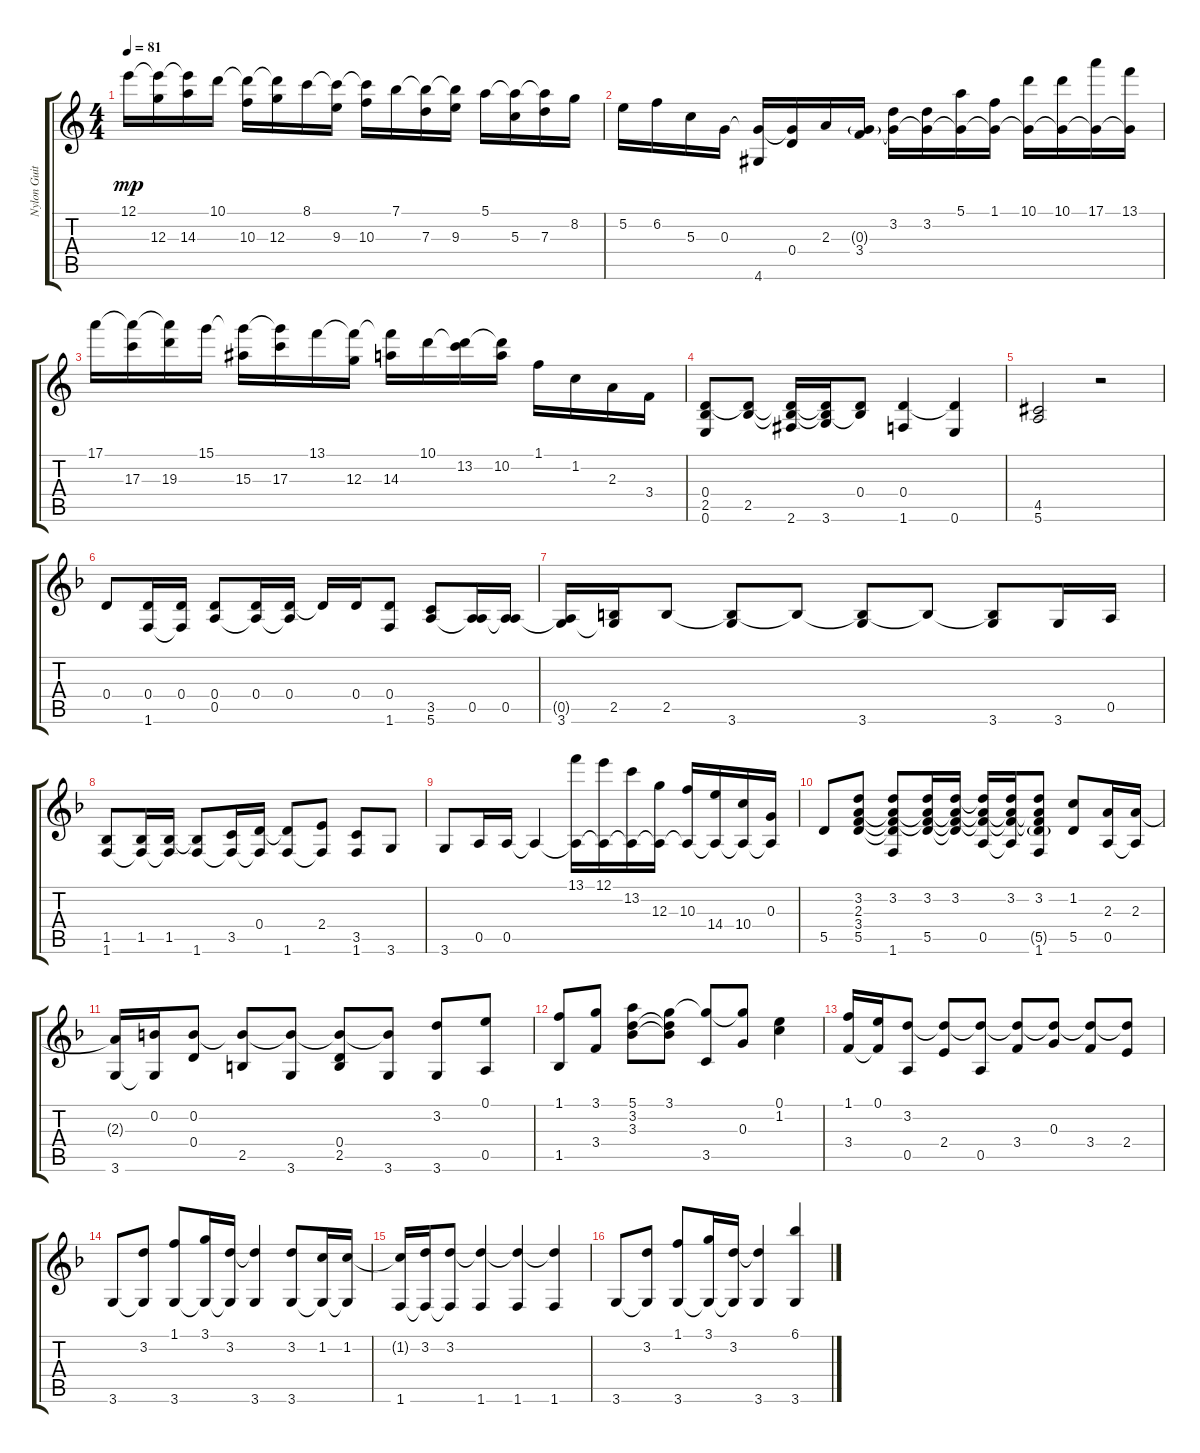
\track ("Nylon Guitar" "Nylon Guit") {instrument acousticguitarnylon}
\staff {score tabs}
\tuning (E4 B3 G3 D3 A2 E2) {hide}
\ts (4 4)
\tempo 81
\clef g2
\ks c
12.1.16{dy mp instrument acousticguitarnylon} (12.1{t} 12.3).16 (12.1{t} 14.3).16 10.1.16 (10.1{t} 10.3).16 (10.1{t} 12.3).16 8.1.16 (8.1{t} 9.3).16 (8.1{t} 10.3).16 7.1.16 (7.1{t} 7.3).16 (7.1{t} 9.3).16 5.1.16 (5.1{t} 5.3).16 (5.1{t} 7.3).16 8.2.16 |
5.2.16 6.2.16 5.3.16 0.3.16 (0.3{t} 4.6).16 (0.3{t} 0.4).16 2.3.16 (0.3{g} 3.4).16 (3.2 0.3{t}).16 (3.2 0.3{t}).16 (5.1 0.3{t}).16 (1.1 0.3{t}).16 (10.1 0.3{t}).16 (10.1 0.3{t}).16 (17.1 0.3{t}).16 (13.1 0.3{t}).16 |
17.1.16 (17.1{t} 17.3).16 (17.1{t} 19.3).16 15.1.16 (15.1{t} 15.3).16 (15.1{t} 17.3).16 13.1.16 (13.1{t} 12.3).16 (13.1{t} 14.3).16 10.1.16 (10.1{t} 13.2).16 (10.1{t} 10.2).16 1.1.16 1.2.16 2.3.16 3.4.16 |
(0.4 2.5 0.6).8 (0.4{t} 2.5).8 (0.4{t} 2.5{t} 2.6).16 (0.4{t} 2.5{t} 3.6).16 (0.4 2.5{t}).8 (0.4 1.6).4 (0.4{t} 0.6).4 |
(4.5 5.6).2 r.2 |
\ks f
0.4.8 (0.4 1.6).16 (0.4 1.6{t}).16 (0.4 0.5).8 (0.4 0.5{t}).16 (0.4 0.5{t}).16 0.4{t}.16 0.4.16 (0.4 1.6).8 (3.5 5.6).8 (0.5 5.6{t}).16 (0.5 5.6{t}).16 |
(0.5{t} 3.6).16 (2.5 3.6{t}).16 2.5.8 (2.5{t} 3.6).8 2.5{t}.8 (2.5{t} 3.6).8 2.5{t}.8 (2.5{t} 3.6).8 3.6.16 0.5.16 |
(1.5 1.6).8 (1.5 1.6{t}).16 (1.5 1.6{t}).16 (1.5{t} 1.6).8 (3.5 1.6{t}).16 (0.4 1.6{t}).16 (0.4{t} 1.6).8 (2.4 1.6{t}).8 (3.5 1.6).8 3.6.8 |
3.6.8 0.5.16 0.5.16 0.5{t}.4 (13.1 0.5{t}).16 (12.1 0.5{t}).16 (13.2 0.5{t}).16 (12.3 0.5{t}).16 (10.3 0.5{t}).16 (14.4 0.5{t}).16 (10.4 0.5{t}).16 (0.3 0.5{t}).16 |
5.5.8 (3.2 2.3 3.4 5.5).8 (3.2 2.3{t} 3.4{t} 5.5{t} 1.6).8 (3.2 2.3{t} 3.4{t} 5.5).16 (3.2 2.3{t} 3.4{t} 5.5{t}).16 (3.2{t} 2.3{t} 3.4{t} 0.5).16 (3.2 2.3{t} 3.4{t} 0.5{t}).16 (3.2 2.3{t} 3.4{t} 5.5{g} 1.6).8 (1.2 5.5).8 (2.3 0.5).16 (2.3 0.5{t}).16 |
(2.3{t} 3.6).16 (0.2 3.6{t}).16 (0.2 0.4).8 (0.2{t} 2.5).8 (0.2{t} 3.6).8 (0.2{t} 0.4 2.5).8 (0.2{t} 3.6).8 (3.2 3.6).8 (0.1 0.5).8 |
(1.1 1.5).8 (3.1 3.4).8 (5.1 3.2 3.3).8 (3.1 3.2{t} 3.3{t}).8 (3.1{t} 3.5).8 (3.1{t} 0.3).8 (0.1 1.2).4 |
(1.1 3.4).16 (0.1 3.4{t}).16 (3.2 0.5).8 (3.2{t} 2.4).8 (3.2{t} 0.5).8 (3.2{t} 3.4).8 (3.2{t} 0.3).8 (3.2{t} 3.4).8 (3.2{t} 2.4).8 |
3.6.8 (3.2 3.6{t}).8 (1.1 3.6).8 (3.1 3.6{t}).16 (3.2 3.6{t}).16 (3.2{t} 3.6).4 (3.2 3.6).8 (1.2 3.6{t}).16 (1.2 3.6{t}).16 |
(1.2{t} 1.6).16 (3.2 1.6{t}).16 (3.2 1.6{t}).8 (3.2{t} 1.6).4 (3.2{t} 1.6).4 (3.2{t} 1.6).4 |
3.6.8 (3.2 3.6{t}).8 (1.1 3.6).8 (3.1 3.6{t}).16 (3.2 3.6{t}).16 (3.2{t} 3.6).4 (6.1 3.6).4
